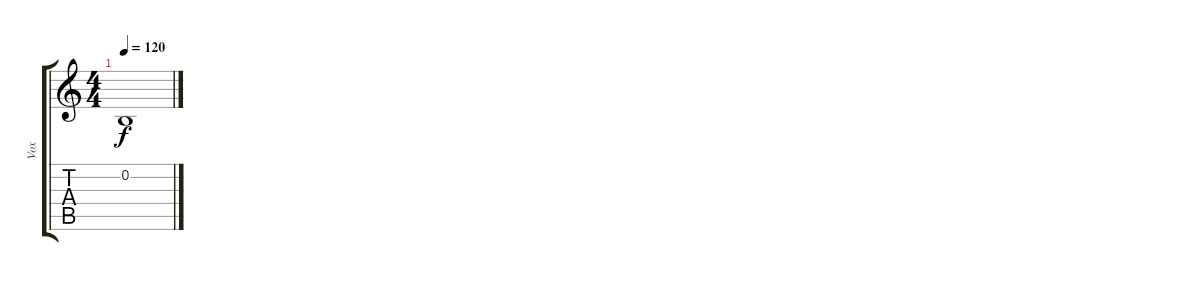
\track ("Vox" "Vox") {instrument harmonica}
\staff {score tabs}
\tuning (E4 B3 G3 D3 A2 E2) {hide}
\ts (4 4)
\tempo 120
\clef g2
\ks c
0.2{t}.1{dy f}
